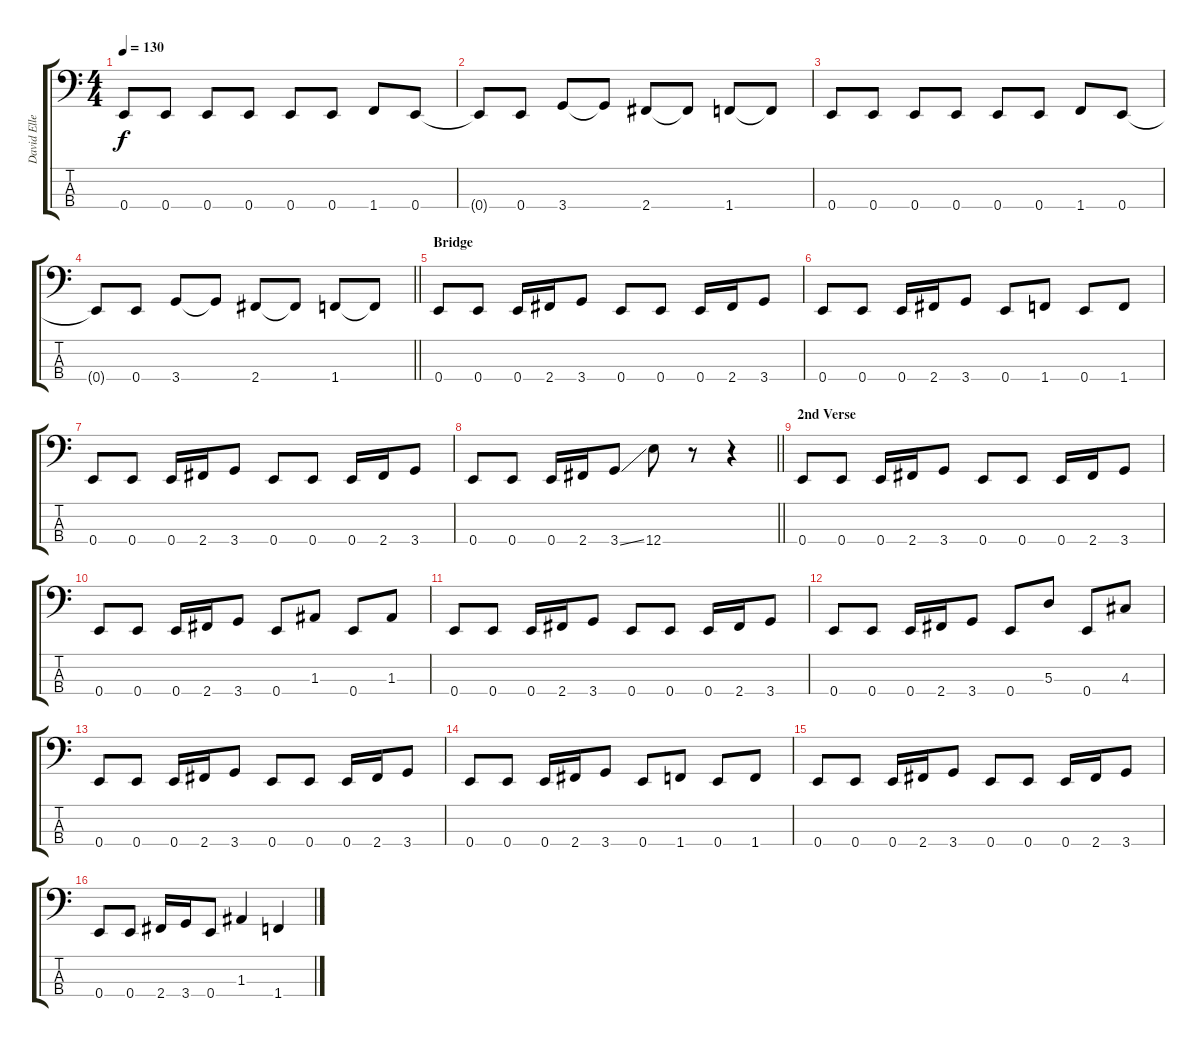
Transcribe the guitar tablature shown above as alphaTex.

\track ("David Ellefson" "David Elle") {instrument electricbasspick}
\staff {score tabs}
\tuning (G2 D2 A1 E1) {hide}
\ts (4 4)
\tempo 130
\clef f4
\ks c
0.4.8{dy f} 0.4.8 0.4.8 0.4.8 0.4.8 0.4.8 1.4.8 0.4.8 |
0.4{t}.8 0.4.8 3.4.8 3.4{t}.8 2.4.8 2.4{t}.8 1.4.8 1.4{t}.8 |
0.4.8 0.4.8 0.4.8 0.4.8 0.4.8 0.4.8 1.4.8 0.4.8 |
\barLineRight lightlight
0.4{t}.8 0.4.8 3.4.8 3.4{t}.8 2.4.8 2.4{t}.8 1.4.8 1.4{t}.8 |
\section ("" "Bridge")
0.4.8 0.4.8 0.4.16 2.4.16 3.4.8 0.4.8 0.4.8 0.4.16 2.4.16 3.4.8 |
0.4.8 0.4.8 0.4.16 2.4.16 3.4.8 0.4.8 1.4.8 0.4.8 1.4.8 |
0.4.8 0.4.8 0.4.16 2.4.16 3.4.8 0.4.8 0.4.8 0.4.16 2.4.16 3.4.8 |
\barLineRight lightlight
0.4.8 0.4.8 0.4.16 2.4.16 3.4{ss}.8 12.4.8 r.8 r.4 |
\section ("" "2nd Verse")
0.4.8 0.4.8 0.4.16 2.4.16 3.4.8 0.4.8 0.4.8 0.4.16 2.4.16 3.4.8 |
0.4.8 0.4.8 0.4.16 2.4.16 3.4.8 0.4.8 1.3.8 0.4.8 1.3.8 |
0.4.8 0.4.8 0.4.16 2.4.16 3.4.8 0.4.8 0.4.8 0.4.16 2.4.16 3.4.8 |
0.4.8 0.4.8 0.4.16 2.4.16 3.4.8 0.4.8 5.3.8 0.4.8 4.3.8 |
0.4.8 0.4.8 0.4.16 2.4.16 3.4.8 0.4.8 0.4.8 0.4.16 2.4.16 3.4.8 |
0.4.8 0.4.8 0.4.16 2.4.16 3.4.8 0.4.8 1.4.8 0.4.8 1.4.8 |
0.4.8 0.4.8 0.4.16 2.4.16 3.4.8 0.4.8 0.4.8 0.4.16 2.4.16 3.4.8 |
0.4.8 0.4.8 2.4.16 3.4.16 0.4.8 1.3.4 1.4.4
